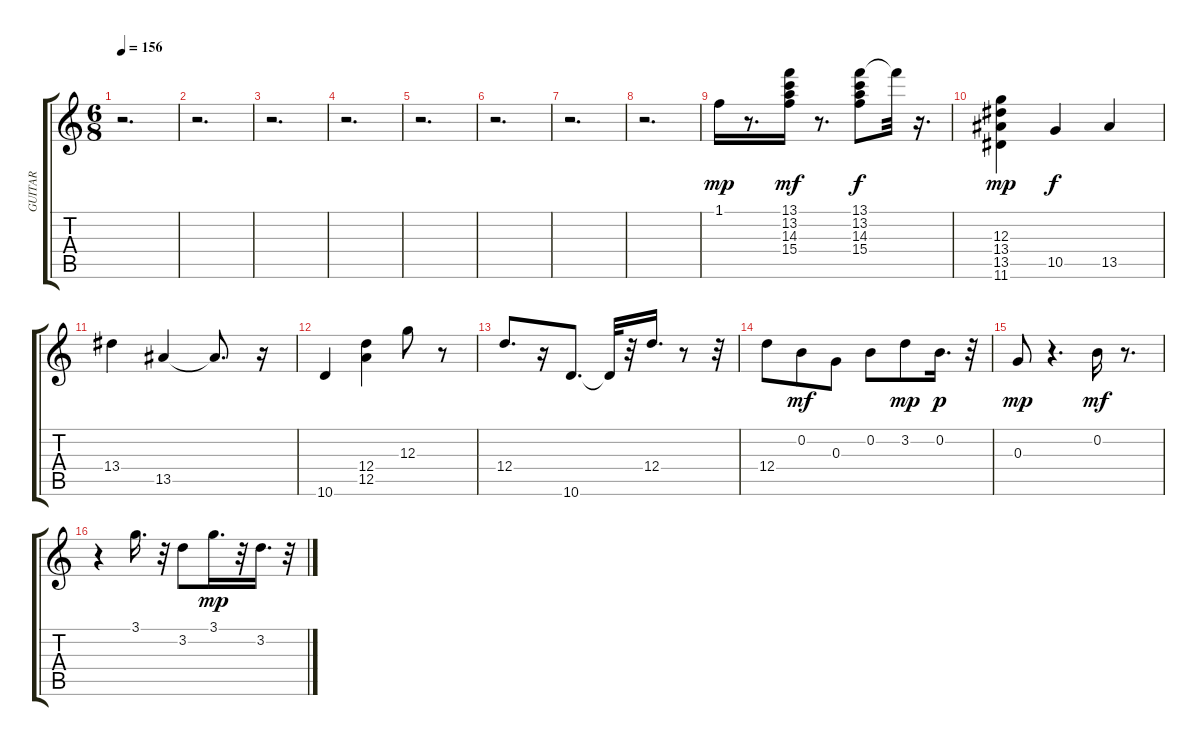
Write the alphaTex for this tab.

\track ("GUITAR" "GUITAR") {instrument acousticguitarsteel}
\staff {score tabs}
\tuning (E4 B3 G3 D3 A2 E2) {hide}
\ts (6 8)
\tempo 156
\clef g2
\ks c
r.2{d dy f} |
r.2{d} |
r.2{d} |
r.2{d} |
r.2{d} |
r.2{d} |
r.2{d} |
r.2{d} |
1.1.16{dy mp} r.8{d} (13.1 13.2 14.3 15.4).16{dy mf} r.8{d} (13.1 13.2 14.3 15.4).8{dy f} 13.1{t}.32 r.16{d} |
(12.3 13.4 13.5 11.6).4{dy mp} 10.5.4{dy f} 13.5.4 |
13.4.4 13.5.4 13.5{t}.8{d} r.16 |
10.6.4 (12.4 12.5).4 12.3.8 r.8 |
12.4.8{d} r.16 10.6.8{d} 10.6{t}.32 r.32 12.4.16{d} r.8 r.32 |
12.4.8 0.2.8{dy mf} 0.3.8 0.2.8 3.2.8{dy mp} 0.2.16{d dy p} r.32 |
0.3.8{dy mp} r.4{d} 0.2.16{dy mf} r.8{d} |
r.4 3.1.16{d} r.32 3.2.8 3.1.16{d dy mp} r.32 3.2.16{d} r.32
